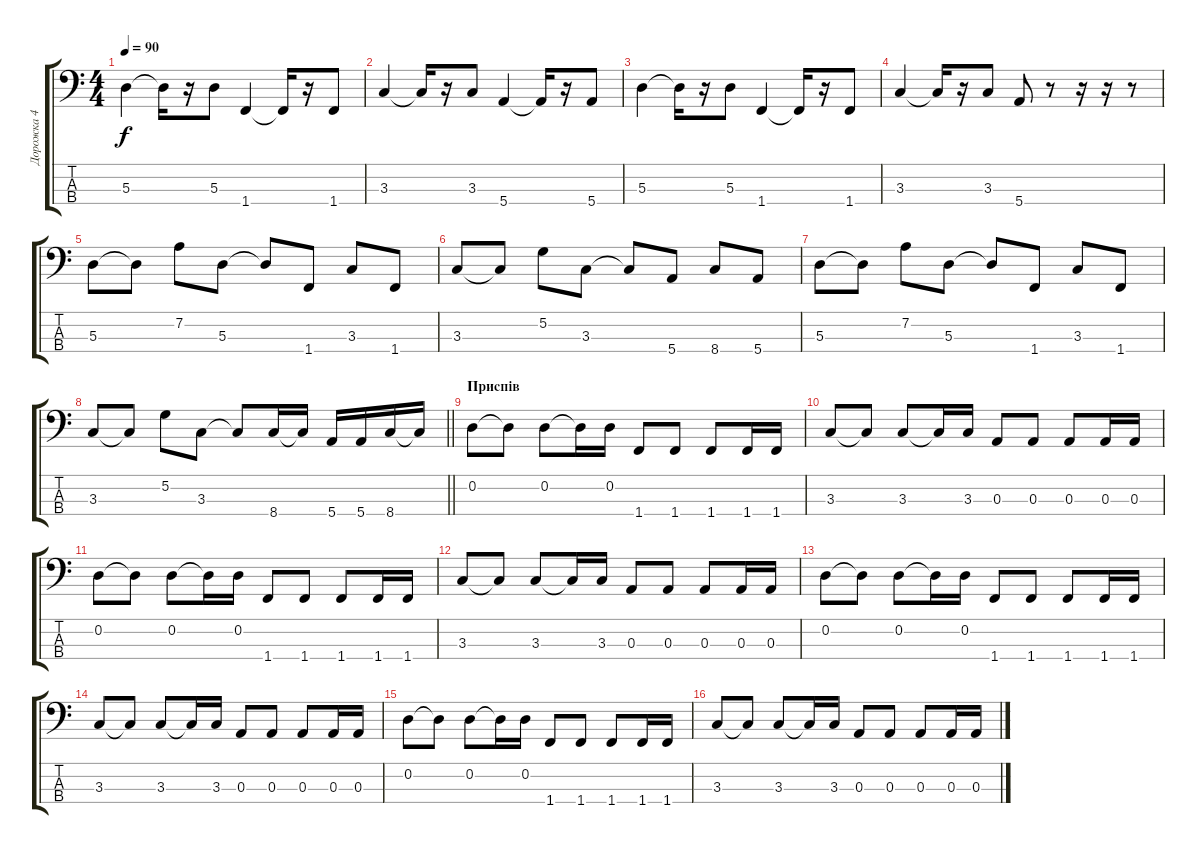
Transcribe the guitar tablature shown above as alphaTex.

\track ("Дорожка 4" "Дорожка 4") {instrument electricbassfinger}
\staff {score tabs}
\tuning (G2 D2 A1 E1) {hide}
\ts (4 4)
\tempo 90
\clef f4
\ks c
5.3.4{dy f} 5.3{t}.16 r.16 5.3.8 1.4.4 1.4{t}.16 r.16 1.4.8 |
3.3.4 3.3{t}.16 r.16 3.3.8 5.4.4 5.4{t}.16 r.16 5.4.8 |
5.3.4 5.3{t}.16 r.16 5.3.8 1.4.4 1.4{t}.16 r.16 1.4.8 |
3.3.4 3.3{t}.16 r.16 3.3.8 5.4.8 r.8 r.16 r.16 r.8 |
5.3.8 5.3{t}.8 7.2.8 5.3.8 5.3{t}.8 1.4.8 3.3.8 1.4.8 |
3.3.8 3.3{t}.8 5.2.8 3.3.8 3.3{t}.8 5.4.8 8.4.8 5.4.8 |
5.3.8 5.3{t}.8 7.2.8 5.3.8 5.3{t}.8 1.4.8 3.3.8 1.4.8 |
\barLineRight lightlight
3.3.8 3.3{t}.8 5.2.8 3.3.8 3.3{t}.8 8.4.16 8.4{t}.16 5.4.16 5.4.16 8.4.16 8.4{t}.16 |
\section ("" "Приспів")
0.2.8 0.2{t}.8 0.2.8 0.2{t}.16 0.2.16 1.4.8 1.4.8 1.4.8 1.4.16 1.4.16 |
3.3.8 3.3{t}.8 3.3.8 3.3{t}.16 3.3.16 0.3.8 0.3.8 0.3.8 0.3.16 0.3.16 |
0.2.8 0.2{t}.8 0.2.8 0.2{t}.16 0.2.16 1.4.8 1.4.8 1.4.8 1.4.16 1.4.16 |
3.3.8 3.3{t}.8 3.3.8 3.3{t}.16 3.3.16 0.3.8 0.3.8 0.3.8 0.3.16 0.3.16 |
0.2.8 0.2{t}.8 0.2.8 0.2{t}.16 0.2.16 1.4.8 1.4.8 1.4.8 1.4.16 1.4.16 |
3.3.8 3.3{t}.8 3.3.8 3.3{t}.16 3.3.16 0.3.8 0.3.8 0.3.8 0.3.16 0.3.16 |
0.2.8 0.2{t}.8 0.2.8 0.2{t}.16 0.2.16 1.4.8 1.4.8 1.4.8 1.4.16 1.4.16 |
3.3.8 3.3{t}.8 3.3.8 3.3{t}.16 3.3.16 0.3.8 0.3.8 0.3.8 0.3.16 0.3.16
